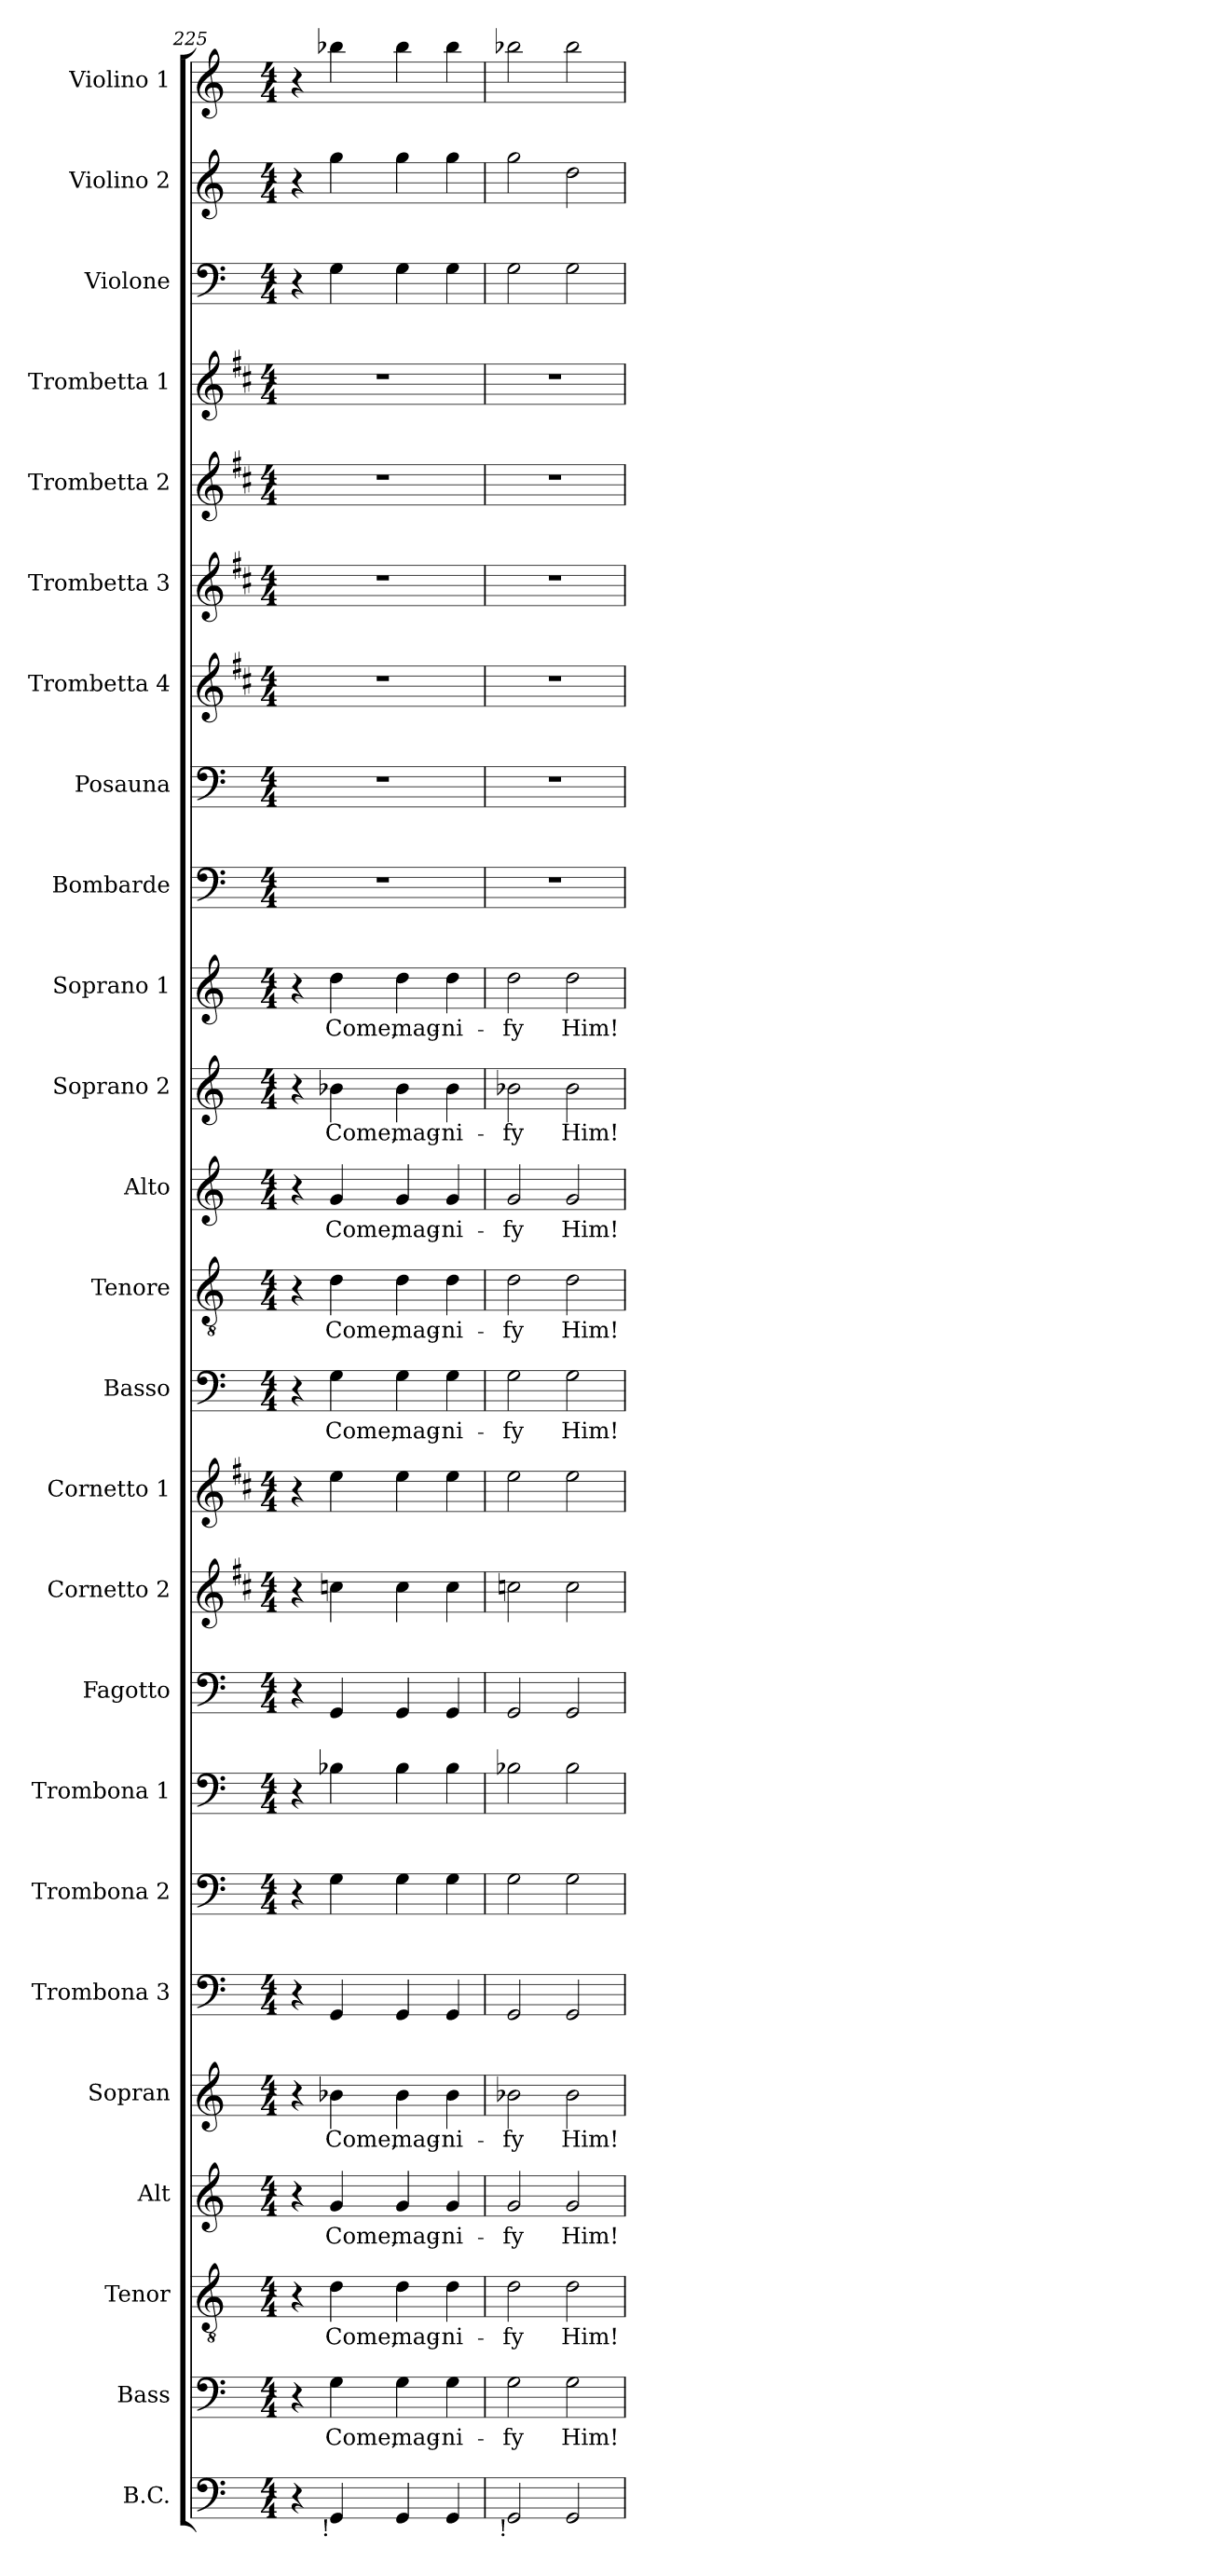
**kern	**kern	**text	**kern	**text	**kern	**text	**kern	**text	**kern	**kern	**kern	**kern	**kern	**kern	**kern	**text	**kern	**text	**kern	**text	**kern	**text	**kern	**text	**kern	**kern	**kern	**kern	**kern	**kern	**kern	**kern	**kern
*part25	*part24	*part24	*part23	*part23	*part22	*part22	*part21	*part21	*part20	*part19	*part18	*part17	*part16	*part15	*part14	*part14	*part13	*part13	*part12	*part12	*part11	*part11	*part10	*part10	*part9	*part8	*part7	*part6	*part5	*part4	*part3	*part2	*part1
*staff25	*staff24	*staff24	*staff23	*staff23	*staff22	*staff22	*staff21	*staff21	*staff20	*staff19	*staff18	*staff17	*staff16	*staff15	*staff14	*staff14	*staff13	*staff13	*staff12	*staff12	*staff11	*staff11	*staff10	*staff10	*staff9	*staff8	*staff7	*staff6	*staff5	*staff4	*staff3	*staff2	*staff1
*I"B.C.	*I"Bass	*	*I"Tenor	*	*I"Alt	*	*I"Sopran	*	*I"Trombona 3	*I"Trombona 2	*I"Trombona 1	*I"Fagotto	*I"Cornetto 2	*I"Cornetto 1	*I"Basso	*	*I"Tenore	*	*I"Alto	*	*I"Soprano 2	*	*I"Soprano 1	*	*I"Bombarde	*I"Posauna	*I"Trombetta 4	*I"Trombetta 3	*I"Trombetta 2	*I"Trombetta 1	*I"Violone	*I"Violino 2	*I"Violino 1
*I'B.C.	*I'B.	*	*I'T.	*	*I'A.	*	*I'S.	*	*I'Tbn. 2	*I'Tbn. 2	*I'Tbn. 1	*I'Fag.	*I'Cor. 2	*I'Cor. 1	*I'B.	*	*I'T.	*	*I'A.	*	*I'S.	*	*I'S.	*	*	*	*	*	*	*	*	*I'Vl. 2	*I'Vl. 1
*clefF4	*clefF4	*	*clefGv2	*	*clefG2	*	*clefG2	*	*clefF4	*clefF4	*clefF4	*clefF4	*clefG2	*clefG2	*clefF4	*	*clefGv2	*	*clefG2	*	*clefG2	*	*clefG2	*	*clefF4	*clefF4	*clefG2	*clefG2	*clefG2	*clefG2	*clefF4	*clefG2	*clefG2
*	*	*	*ITrd7c12	*	*	*	*	*	*	*	*	*	*ITrd1c2	*ITrd1c2	*	*	*ITrd7c12	*	*	*	*	*	*	*	*	*	*ITrd1c2	*ITrd1c2	*ITrd1c2	*ITrd1c2	*	*	*
*k[]	*k[]	*	*k[]	*	*k[]	*	*k[]	*	*k[]	*k[]	*k[]	*k[]	*k[]	*k[]	*k[]	*	*k[]	*	*k[]	*	*k[]	*	*k[]	*	*k[]	*k[]	*k[]	*k[]	*k[]	*k[]	*k[]	*k[]	*k[]
*C:	*C:	*	*C:	*	*C:	*	*C:	*	*C:	*C:	*C:	*C:	*C:	*C:	*C:	*	*C:	*	*C:	*	*C:	*	*C:	*	*C:	*C:	*C:	*C:	*C:	*C:	*C:	*C:	*C:
*M4/4	*M4/4	*	*M4/4	*	*M4/4	*	*M4/4	*	*M4/4	*M4/4	*M4/4	*M4/4	*M4/4	*M4/4	*M4/4	*	*M4/4	*	*M4/4	*	*M4/4	*	*M4/4	*	*M4/4	*M4/4	*M4/4	*M4/4	*M4/4	*M4/4	*M4/4	*M4/4	*M4/4
*MM60	*MM60	*	*MM60	*	*MM60	*	*MM60	*	*MM60	*MM60	*MM60	*MM60	*MM60	*MM60	*MM60	*	*MM60	*	*MM60	*	*MM60	*	*MM60	*	*MM60	*MM60	*MM60	*MM60	*MM60	*MM60	*MM60	*MM60	*MM60
=225	=225	=225	=225	=225	=225	=225	=225	=225	=225	=225	=225	=225	=225	=225	=225	=225	=225	=225	=225	=225	=225	=225	=225	=225	=225	=225	=225	=225	=225	=225	=225	=225	=225
4r	4r	.	4r	.	4r	.	4r	.	4r	4r	4r	4r	4r	4r	4r	.	4r	.	4r	.	4r	.	4r	.	1r	1r	1r	1r	1r	1r	4r	4r	4r
!	!	!LO:LY:b:color=#000000	!	!	!	!	!	!	!	!	!	!	!	!	!	!	!	!	!	!	!	!	!	!	!	!	!	!	!	!	!	!	!
!	!	!	!	!LO:LY:b:color=#000000	!	!	!	!	!	!	!	!	!	!	!	!	!	!	!	!	!	!	!	!	!	!	!	!	!	!	!	!	!
!	!	!	!	!	!	!LO:LY:b:color=#000000	!	!	!	!	!	!	!	!	!	!	!	!	!	!	!	!	!	!	!	!	!	!	!	!	!	!	!
!	!	!	!	!	!	!	!	!LO:LY:b:color=#000000	!	!	!	!	!	!	!	!	!	!	!	!	!	!	!	!	!	!	!	!	!	!	!	!	!
!	!	!	!	!	!	!	!	!	!	!	!	!	!	!	!	!LO:LY:b:color=#000000	!	!	!	!	!	!	!	!	!	!	!	!	!	!	!	!	!
!	!	!	!	!	!	!	!	!	!	!	!	!	!	!	!	!	!	!LO:LY:b:color=#000000	!	!	!	!	!	!	!	!	!	!	!	!	!	!	!
!	!	!	!	!	!	!	!	!	!	!	!	!	!	!	!	!	!	!	!	!LO:LY:b:color=#000000	!	!	!	!	!	!	!	!	!	!	!	!	!
!	!	!	!	!	!	!	!	!	!	!	!	!	!	!	!	!	!	!	!	!	!	!LO:LY:b:color=#000000	!	!	!	!	!	!	!	!	!	!	!
!LO:TX:b:rj:t=!	!	!	!	!	!	!	!	!	!	!	!	!	!	!	!	!	!	!	!	!	!	!	!	!	!	!	!	!	!	!	!	!	!
!	!	!	!	!	!	!	!	!	!	!	!	!	!	!	!	!	!	!	!	!	!	!	!	!LO:LY:b:color=#000000	!	!	!	!	!	!	!	!	!
4GGi/	4Gi\	Come,	4Di\	Come,	4gi/	Come,	4b-Xi\	Come,	4GGi/	4Gi\	4B-Xi\	4GGi/	4b-Xi\	4ddi\	4Gi\	Come,	4Di\	Come,	4gi/	Come,	4b-Xi\	Come,	4ddi\	Come,	.	.	.	.	.	.	4Gi\	4ggi\	4bb-Xi\
!	!	!LO:LY:b:color=#000000	!	!	!	!	!	!	!	!	!	!	!	!	!	!	!	!	!	!	!	!	!	!	!	!	!	!	!	!	!	!	!
!	!	!	!	!LO:LY:b:color=#000000	!	!	!	!	!	!	!	!	!	!	!	!	!	!	!	!	!	!	!	!	!	!	!	!	!	!	!	!	!
!	!	!	!	!	!	!LO:LY:b:color=#000000	!	!	!	!	!	!	!	!	!	!	!	!	!	!	!	!	!	!	!	!	!	!	!	!	!	!	!
!	!	!	!	!	!	!	!	!LO:LY:b:color=#000000	!	!	!	!	!	!	!	!	!	!	!	!	!	!	!	!	!	!	!	!	!	!	!	!	!
!	!	!	!	!	!	!	!	!	!	!	!	!	!	!	!	!LO:LY:b:color=#000000	!	!	!	!	!	!	!	!	!	!	!	!	!	!	!	!	!
!	!	!	!	!	!	!	!	!	!	!	!	!	!	!	!	!	!	!LO:LY:b:color=#000000	!	!	!	!	!	!	!	!	!	!	!	!	!	!	!
!	!	!	!	!	!	!	!	!	!	!	!	!	!	!	!	!	!	!	!	!LO:LY:b:color=#000000	!	!	!	!	!	!	!	!	!	!	!	!	!
!	!	!	!	!	!	!	!	!	!	!	!	!	!	!	!	!	!	!	!	!	!	!LO:LY:b:color=#000000	!	!	!	!	!	!	!	!	!	!	!
!	!	!	!	!	!	!	!	!	!	!	!	!	!	!	!	!	!	!	!	!	!	!	!	!LO:LY:b:color=#000000	!	!	!	!	!	!	!	!	!
4GGi/	4Gi\	mag-	4Di\	mag-	4gi/	mag-	4b-i\	mag-	4GGi/	4Gi\	4B-i\	4GGi/	4b-i\	4ddi\	4Gi\	mag-	4Di\	mag-	4gi/	mag-	4b-i\	mag-	4ddi\	mag-	.	.	.	.	.	.	4Gi\	4ggi\	4bb-i\
!	!	!LO:LY:b:color=#000000	!	!	!	!	!	!	!	!	!	!	!	!	!	!	!	!	!	!	!	!	!	!	!	!	!	!	!	!	!	!	!
!	!	!	!	!LO:LY:b:color=#000000	!	!	!	!	!	!	!	!	!	!	!	!	!	!	!	!	!	!	!	!	!	!	!	!	!	!	!	!	!
!	!	!	!	!	!	!LO:LY:b:color=#000000	!	!	!	!	!	!	!	!	!	!	!	!	!	!	!	!	!	!	!	!	!	!	!	!	!	!	!
!	!	!	!	!	!	!	!	!LO:LY:b:color=#000000	!	!	!	!	!	!	!	!	!	!	!	!	!	!	!	!	!	!	!	!	!	!	!	!	!
!	!	!	!	!	!	!	!	!	!	!	!	!	!	!	!	!LO:LY:b:color=#000000	!	!	!	!	!	!	!	!	!	!	!	!	!	!	!	!	!
!	!	!	!	!	!	!	!	!	!	!	!	!	!	!	!	!	!	!LO:LY:b:color=#000000	!	!	!	!	!	!	!	!	!	!	!	!	!	!	!
!	!	!	!	!	!	!	!	!	!	!	!	!	!	!	!	!	!	!	!	!LO:LY:b:color=#000000	!	!	!	!	!	!	!	!	!	!	!	!	!
!	!	!	!	!	!	!	!	!	!	!	!	!	!	!	!	!	!	!	!	!	!	!LO:LY:b:color=#000000	!	!	!	!	!	!	!	!	!	!	!
!	!	!	!	!	!	!	!	!	!	!	!	!	!	!	!	!	!	!	!	!	!	!	!	!LO:LY:b:color=#000000	!	!	!	!	!	!	!	!	!
4GGi/	4Gi\	-ni-	4Di\	-ni-	4gi/	-ni-	4b-i\	-ni-	4GGi/	4Gi\	4B-i\	4GGi/	4b-i\	4ddi\	4Gi\	-ni-	4Di\	-ni-	4gi/	-ni-	4b-i\	-ni-	4ddi\	-ni-	.	.	.	.	.	.	4Gi\	4ggi\	4bb-i\
=226	=226	=226	=226	=226	=226	=226	=226	=226	=226	=226	=226	=226	=226	=226	=226	=226	=226	=226	=226	=226	=226	=226	=226	=226	=226	=226	=226	=226	=226	=226	=226	=226	=226
!	!	!LO:LY:b:color=#000000	!	!	!	!	!	!	!	!	!	!	!	!	!	!	!	!	!	!	!	!	!	!	!	!	!	!	!	!	!	!	!
!	!	!	!	!LO:LY:b:color=#000000	!	!	!	!	!	!	!	!	!	!	!	!	!	!	!	!	!	!	!	!	!	!	!	!	!	!	!	!	!
!	!	!	!	!	!	!LO:LY:b:color=#000000	!	!	!	!	!	!	!	!	!	!	!	!	!	!	!	!	!	!	!	!	!	!	!	!	!	!	!
!	!	!	!	!	!	!	!	!LO:LY:b:color=#000000	!	!	!	!	!	!	!	!	!	!	!	!	!	!	!	!	!	!	!	!	!	!	!	!	!
!	!	!	!	!	!	!	!	!	!	!	!	!	!	!	!	!LO:LY:b:color=#000000	!	!	!	!	!	!	!	!	!	!	!	!	!	!	!	!	!
!	!	!	!	!	!	!	!	!	!	!	!	!	!	!	!	!	!	!LO:LY:b:color=#000000	!	!	!	!	!	!	!	!	!	!	!	!	!	!	!
!	!	!	!	!	!	!	!	!	!	!	!	!	!	!	!	!	!	!	!	!LO:LY:b:color=#000000	!	!	!	!	!	!	!	!	!	!	!	!	!
!	!	!	!	!	!	!	!	!	!	!	!	!	!	!	!	!	!	!	!	!	!	!LO:LY:b:color=#000000	!	!	!	!	!	!	!	!	!	!	!
!LO:TX:b:rj:t=!	!	!	!	!	!	!	!	!	!	!	!	!	!	!	!	!	!	!	!	!	!	!	!	!	!	!	!	!	!	!	!	!	!
!	!	!	!	!	!	!	!	!	!	!	!	!	!	!	!	!	!	!	!	!	!	!	!	!LO:LY:b:color=#000000	!	!	!	!	!	!	!	!	!
2GGi/	2Gi\	-fy	2Di\	-fy	2gi/	-fy	2b-Xi\	-fy	2GGi/	2Gi\	2B-Xi\	2GGi/	2b-Xi\	2ddi\	2Gi\	-fy	2Di\	-fy	2gi/	-fy	2b-Xi\	-fy	2ddi\	-fy	1r	1r	1r	1r	1r	1r	2Gi\	2ggi\	2bb-Xi\
!	!	!LO:LY:b:color=#000000	!	!	!	!	!	!	!	!	!	!	!	!	!	!	!	!	!	!	!	!	!	!	!	!	!	!	!	!	!	!	!
!	!	!	!	!LO:LY:b:color=#000000	!	!	!	!	!	!	!	!	!	!	!	!	!	!	!	!	!	!	!	!	!	!	!	!	!	!	!	!	!
!	!	!	!	!	!	!LO:LY:b:color=#000000	!	!	!	!	!	!	!	!	!	!	!	!	!	!	!	!	!	!	!	!	!	!	!	!	!	!	!
!	!	!	!	!	!	!	!	!LO:LY:b:color=#000000	!	!	!	!	!	!	!	!	!	!	!	!	!	!	!	!	!	!	!	!	!	!	!	!	!
!	!	!	!	!	!	!	!	!	!	!	!	!	!	!	!	!LO:LY:b:color=#000000	!	!	!	!	!	!	!	!	!	!	!	!	!	!	!	!	!
!	!	!	!	!	!	!	!	!	!	!	!	!	!	!	!	!	!	!LO:LY:b:color=#000000	!	!	!	!	!	!	!	!	!	!	!	!	!	!	!
!	!	!	!	!	!	!	!	!	!	!	!	!	!	!	!	!	!	!	!	!LO:LY:b:color=#000000	!	!	!	!	!	!	!	!	!	!	!	!	!
!	!	!	!	!	!	!	!	!	!	!	!	!	!	!	!	!	!	!	!	!	!	!LO:LY:b:color=#000000	!	!	!	!	!	!	!	!	!	!	!
!	!	!	!	!	!	!	!	!	!	!	!	!	!	!	!	!	!	!	!	!	!	!	!	!LO:LY:b:color=#000000	!	!	!	!	!	!	!	!	!
2GGi/	2Gi\	Him!	2Di\	Him!	2gi/	Him!	2b-i\	Him!	2GGi/	2Gi\	2B-i\	2GGi/	2b-i\	2ddi\	2Gi\	Him!	2Di\	Him!	2gi/	Him!	2b-i\	Him!	2ddi\	Him!	.	.	.	.	.	.	2Gi\	2ddi\	2bb-i\
=	=	=	=	=	=	=	=	=	=	=	=	=	=	=	=	=	=	=	=	=	=	=	=	=	=	=	=	=	=	=	=	=	=
*-	*-	*-	*-	*-	*-	*-	*-	*-	*-	*-	*-	*-	*-	*-	*-	*-	*-	*-	*-	*-	*-	*-	*-	*-	*-	*-	*-	*-	*-	*-	*-	*-	*-
